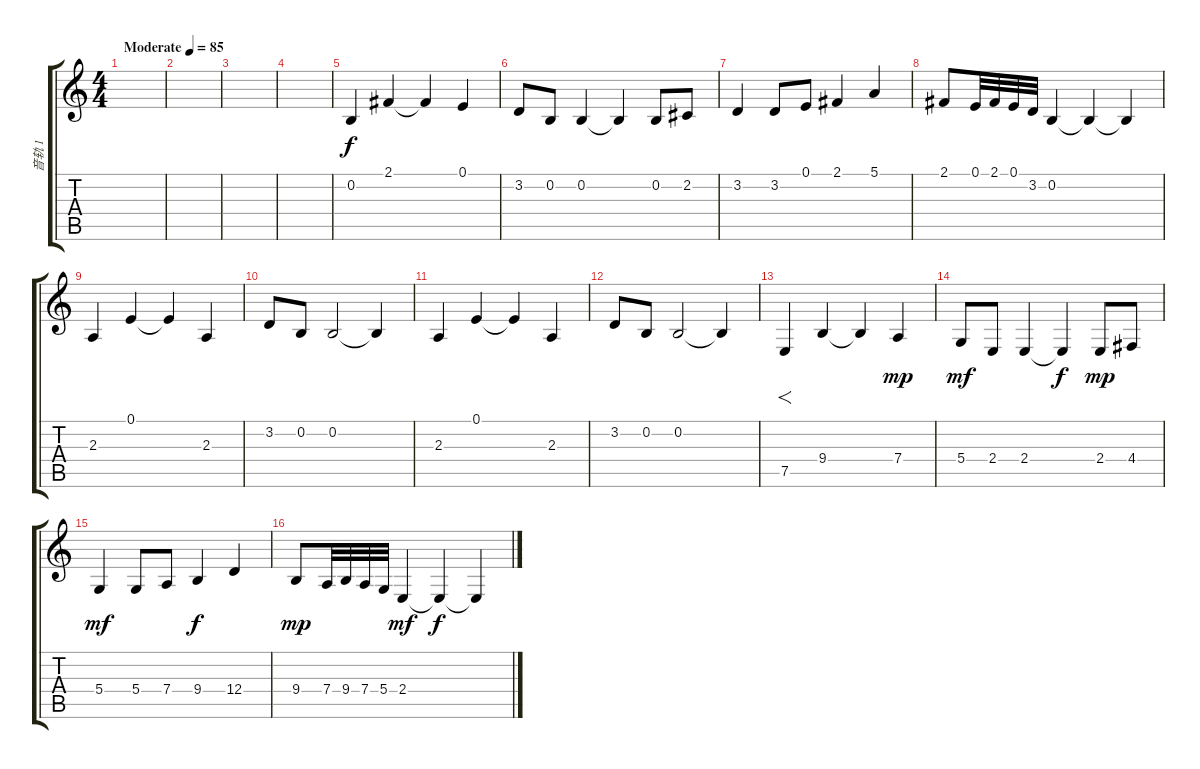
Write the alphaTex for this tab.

\track ("音轨 1" "音轨 1") {instrument stringensemble1}
\staff {score tabs}
\tuning (E4 B3 G3 D3 A2 E2) {hide}
\ts (4 4)
\tempo (85 "Moderate")
\clef g2
\ks c
|
|
|
|
0.2.4 2.1.4 2.1{t}.4 0.1.4 |
3.2.8 0.2.8 0.2.4 0.2{t}.4 0.2.8 2.2.8 |
3.2.4 3.2.8 0.1.8 2.1.4 5.1.4 |
2.1.8 0.1.32 2.1.32 0.1.32 3.2.32 0.2.4 0.2{t}.4 0.2{t}.4 |
2.3.4 0.1.4 0.1{t}.4 2.3.4 |
3.2.8 0.2.8 0.2.2 0.2{t}.4 |
2.3.4 0.1.4 0.1{t}.4 2.3.4 |
3.2.8 0.2.8 0.2.2 0.2{t}.4 |
7.5.4{f} 9.4.4 9.4{t}.4 7.4.4{dy mp} |
5.4.8{dy mf} 2.4.8 2.4.4 2.4{t}.4{dy f} 2.4.8{dy mp} 4.4.8 |
5.4.4{dy mf} 5.4.8 7.4.8 9.4.4{dy f} 12.4.4 |
9.4.8{dy mp} 7.4.32 9.4.32 7.4.32 5.4.32 2.4.4{dy mf} 2.4{t}.4{dy f} 2.4{t}.4
